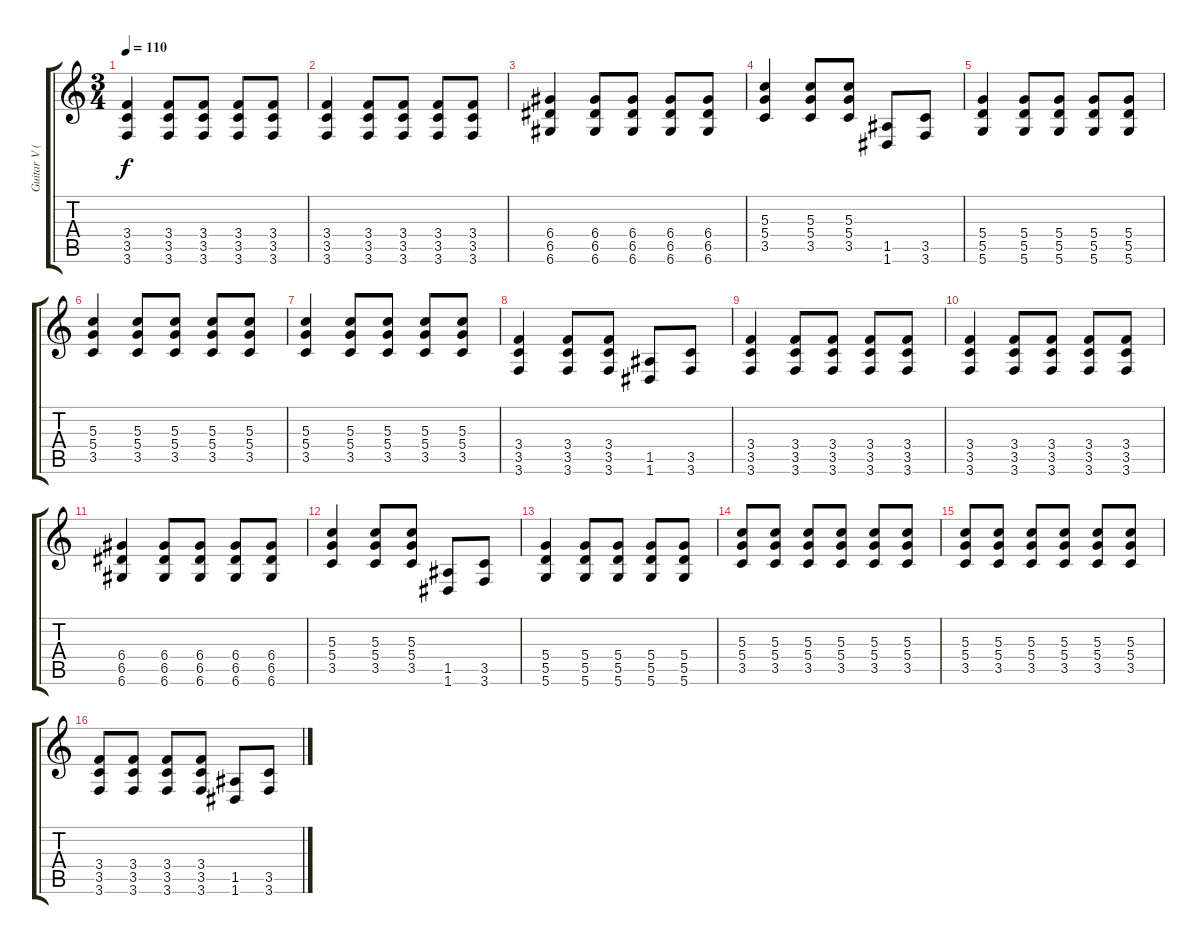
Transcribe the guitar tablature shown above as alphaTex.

\track ("Guitar V (RHYTHM)" "Guitar V (") {instrument overdrivenguitar}
\staff {score tabs}
\tuning (E4 B3 G3 D3 A2 D2) {hide}
\ts (3 4)
\tempo 110
\clef g2
\ks c
(3.4 3.5 3.6).4{dy f} (3.4 3.5 3.6).8 (3.4 3.5 3.6).8 (3.4 3.5 3.6).8 (3.4 3.5 3.6).8 |
(3.4 3.5 3.6).4 (3.4 3.5 3.6).8 (3.4 3.5 3.6).8 (3.4 3.5 3.6).8 (3.4 3.5 3.6).8 |
(6.4 6.5 6.6).4 (6.4 6.5 6.6).8 (6.4 6.5 6.6).8 (6.4 6.5 6.6).8 (6.4 6.5 6.6).8 |
(5.3 5.4 3.5).4 (5.3 5.4 3.5).8 (5.3 5.4 3.5).8 (1.5 1.6).8 (3.5 3.6).8 |
(5.4 5.5 5.6).4 (5.4 5.5 5.6).8 (5.4 5.5 5.6).8 (5.4 5.5 5.6).8 (5.4 5.5 5.6).8 |
(5.3 5.4 3.5).4 (5.3 5.4 3.5).8 (5.3 5.4 3.5).8 (5.3 5.4 3.5).8 (5.3 5.4 3.5).8 |
(5.3 5.4 3.5).4 (5.3 5.4 3.5).8 (5.3 5.4 3.5).8 (5.3 5.4 3.5).8 (5.3 5.4 3.5).8 |
(3.4 3.5 3.6).4 (3.4 3.5 3.6).8 (3.4 3.5 3.6).8 (1.5 1.6).8 (3.5 3.6).8 |
(3.4 3.5 3.6).4 (3.4 3.5 3.6).8 (3.4 3.5 3.6).8 (3.4 3.5 3.6).8 (3.4 3.5 3.6).8 |
(3.4 3.5 3.6).4 (3.4 3.5 3.6).8 (3.4 3.5 3.6).8 (3.4 3.5 3.6).8 (3.4 3.5 3.6).8 |
(6.4 6.5 6.6).4 (6.4 6.5 6.6).8 (6.4 6.5 6.6).8 (6.4 6.5 6.6).8 (6.4 6.5 6.6).8 |
(5.3 5.4 3.5).4 (5.3 5.4 3.5).8 (5.3 5.4 3.5).8 (1.5 1.6).8 (3.5 3.6).8 |
(5.4 5.5 5.6).4 (5.4 5.5 5.6).8 (5.4 5.5 5.6).8 (5.4 5.5 5.6).8 (5.4 5.5 5.6).8 |
(5.3 5.4 3.5).8 (5.3 5.4 3.5).8 (5.3 5.4 3.5).8 (5.3 5.4 3.5).8 (5.3 5.4 3.5).8 (5.3 5.4 3.5).8 |
(5.3 5.4 3.5).8 (5.3 5.4 3.5).8 (5.3 5.4 3.5).8 (5.3 5.4 3.5).8 (5.3 5.4 3.5).8 (5.3 5.4 3.5).8 |
(3.4 3.5 3.6).8 (3.4 3.5 3.6).8 (3.4 3.5 3.6).8 (3.4 3.5 3.6).8 (1.5 1.6).8 (3.5 3.6).8
